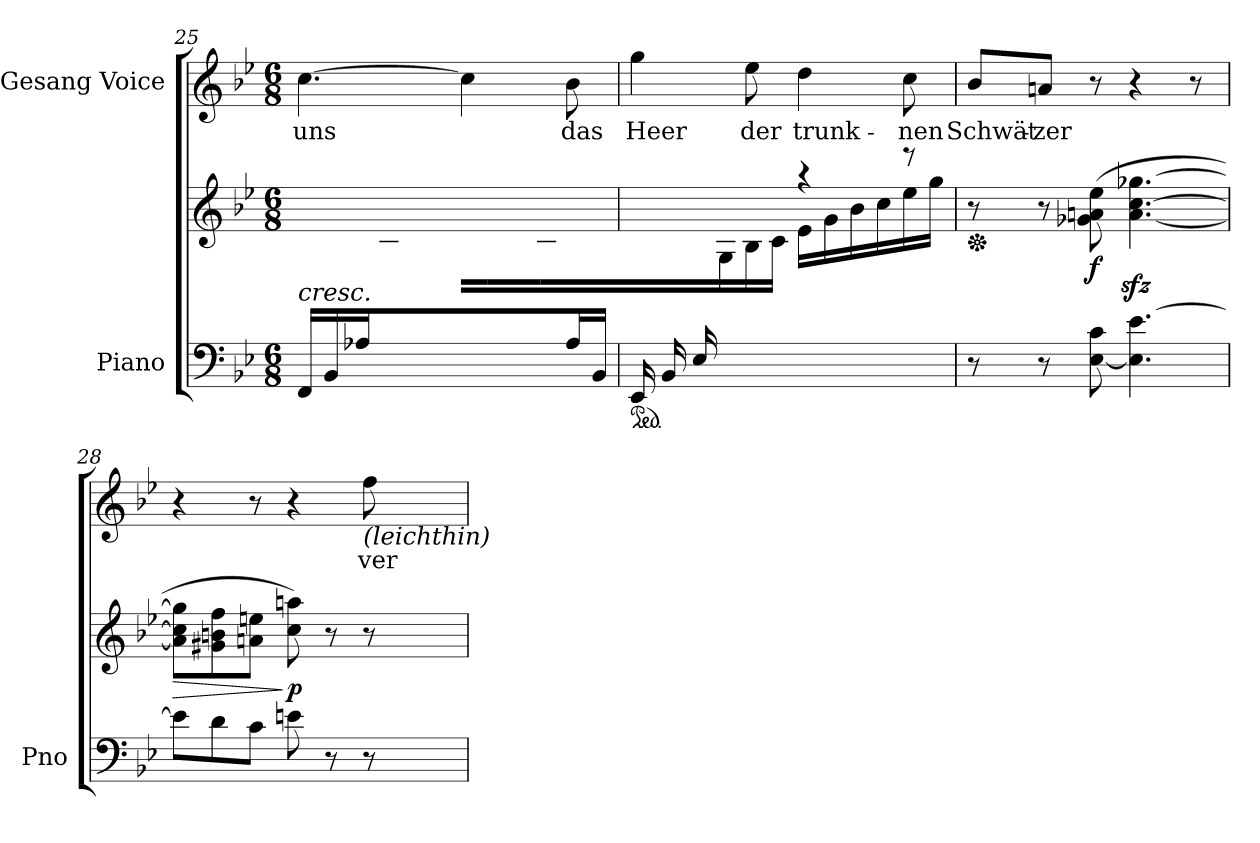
**kern	**kern	**dynam	**kern	**text
*part2	*part2	*part2	*part1	*part1
*staff3	*staff2	*staff2/3	*staff1	*staff1
*I"Piano	*	*	*I"Gesang Voice	*
*I'Pno	*	*	*	*
!!LO:PB:g=z
*clefF4	*clefG2	*	*clefG2	*
*k[b-e-]	*k[b-e-]	*	*k[b-e-]	*
*M6/8	*M6/8	*	*M6/8	*
=25	=25	=25	=25	=25
*	*^	*	*	*
!LO:TX:a:i:t=cresc.	!	!	!	!	!
!	!	!	!	!	!LO:LY:b
16FF/LL	2.ryy	8.ryy	.	[4.cc\	uns
16BB-/	.	.	.	.	.
16A-X/	.	.	.	.	.
4..ryy	.	16B-\	.	.	.
.	.	16d\	.	.	.
.	.	16a-X\JJ	.	.	.
.	.	16b-\LL	.	4cc\]	.
.	.	16a-\	.	.	.
.	.	16d\	.	.	.
.	.	16B-\	.	.	.
!	!	!	!	!	!LO:LY:b
16A-/	.	8ryy	.	8b-\	das
16BB-/JJ	.	.	.	.	.
=26	=26	=26	=26	=26	=26
*ped	*	*	*	*	*
!	!	!	!	!	!LO:LY:b
(16EE-/LL	4.ryy	8.ryy	.	4gg\	Heer
16BB-/	.	.	.	.	.
16E-/	.	.	.	.	.
2ryy	.	16G\	.	.	.
!	!	!	!	!	!LO:LY:b
.	.	16B-\	.	8ee-\	der
.	.	16c\JJ	.	.	.
!	!	!	!	!	!LO:LY:b
.	4r	16e-\LL	.	4dd\	trunk-
.	.	16g\	.	.	.
.	.	16b-\	.	.	.
.	.	16cc\	.	.	.
!	!	!	!	!	!LO:LY:b
.	8r	16ee-\	.	8cc\	-nen
16ryy	.	16gg\JJ)	.	.	.
*	*v	*v	*	*	*
=27	=27	=27	=27	=27
*	*Xped	*	*	*
*	*^	*	*	*
!	!	!	!	!	!LO:LY:b
*	*v	*v	*	*	*
8r	8r	.	8b-/L	Schwät-
!	!	!	!	!LO:LY:b
8r	8r	.	8an/J	-zer
!	!	!LO:DY:b	!	!
[8E-\ 8c\	(8g-X\ 8an\ 8ee-\	f	8r	.
4.E-\] [4.e-\	[4.a\zz< [4.cc\zz< [4.gg-X\zz<	.	4r	.
.	.	.	8r	.
=28	=28	=28	=28	=28
!	!	!LO:HP:b	!	!
8e-\L]	8a\] 8cc\] 8gg-\]L	>	4r	.
8d\	8g#X\ 8bn\ 8ff\	.	.	.
8c\J	8an\ 8een\J	.	8r	.
!	!	!LO:DY:n=1:b	!	!
8en\	8cc\ 8aan\)	] p	4r	.
8r	8r	.	.	.
!	!	!	!LO:TX:b:i:t=(leichthin)	!
!	!	!	!	!LO:LY:b
8r	8r	.	8ff\	ver-
=	=	=	=	=
*-	*-	*-	*-	*-
